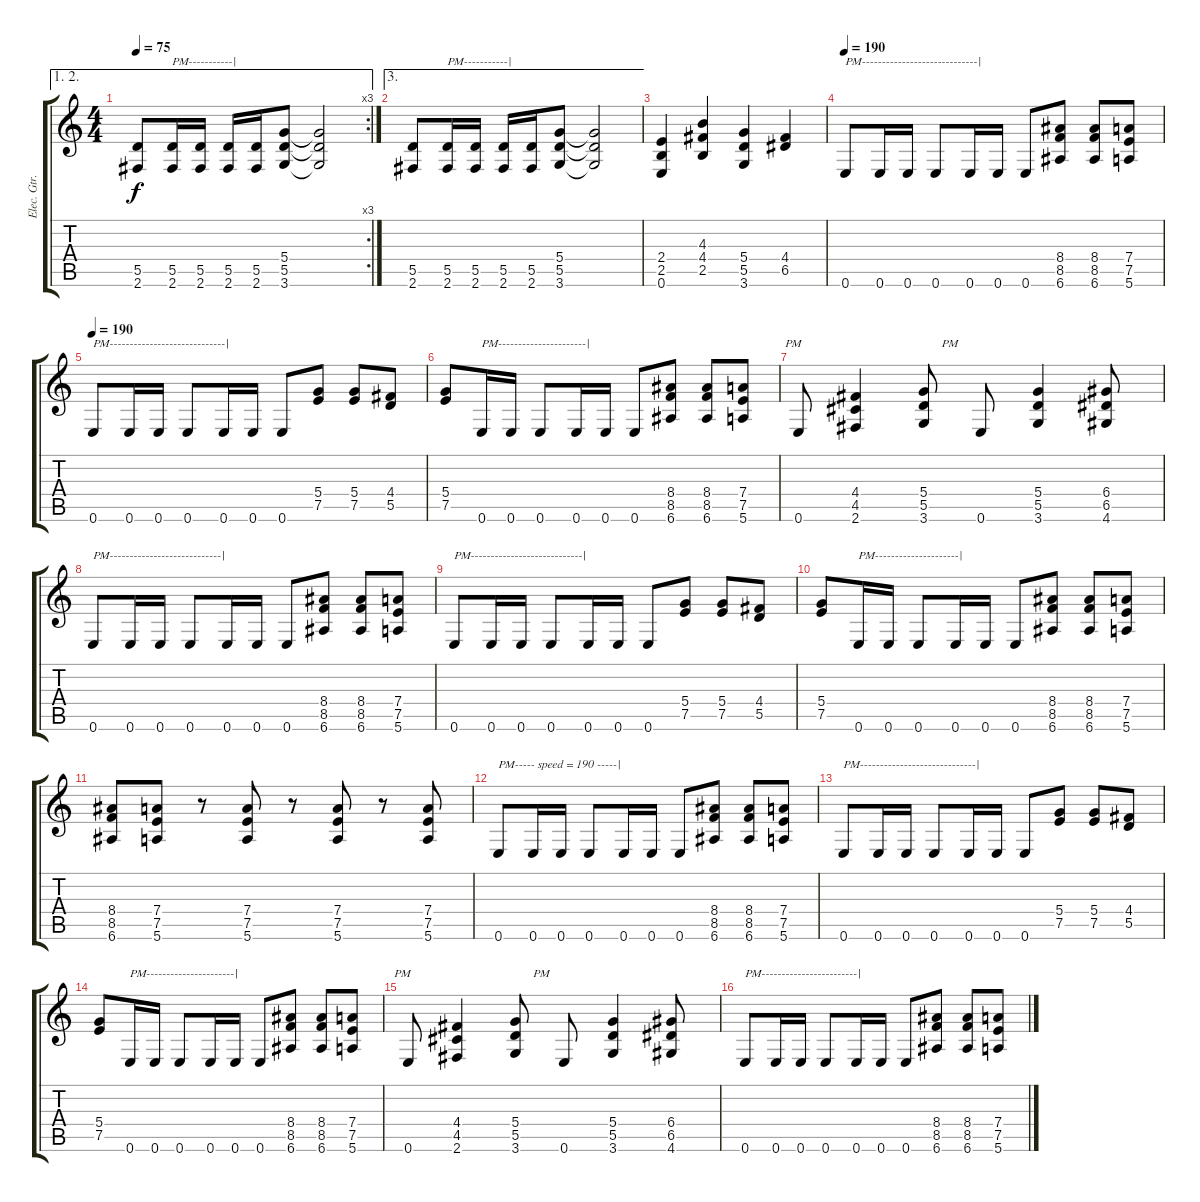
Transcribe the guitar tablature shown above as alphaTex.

\track ("Elec. Gtr. I" "Elec. Gtr.") {instrument distortionguitar}
\staff {score tabs}
\tuning (E4 B3 G3 D3 A2 E2) {hide}
\ae (1 2)
\rc 3
\ts (4 4)
\tempo 75
\clef g2
\ks c
(5.5 2.6).8{dy f} (5.5 2.6).16{txt "PM-----------|"} (5.5 2.6).16 (5.5 2.6).16 (5.5 2.6).16 (5.4 5.5 3.6).8 (5.4{t} 5.5{t} 3.6{t}).2 |
\ae 3
(5.5 2.6).8 (5.5 2.6).16{txt "PM-----------|"} (5.5 2.6).16 (5.5 2.6).16 (5.5 2.6).16 (5.4 5.5 3.6).8 (5.4{t} 5.5{t} 3.6{t}).2 |
(2.4 2.5 0.6).4 (4.3 4.4 2.5).4 (5.4 5.5 3.6).4 (4.4 6.5).4 |
\tempo 190
0.6.8{txt "PM-----------------------------|"} 0.6.16 0.6.16 0.6.8 0.6.16 0.6.16 0.6.8 (8.4 8.5 6.6).8 (8.4 8.5 6.6).8 (7.4 7.5 5.6).8 |
\tempo 190
0.6.8{txt "PM-----------------------------|"} 0.6.16 0.6.16 0.6.8 0.6.16 0.6.16 0.6.8 (5.4 7.5).8 (5.4 7.5).8 (4.4 5.5).8 |
(5.4 7.5).8 0.6.16{txt "PM----------------------|"} 0.6.16 0.6.8 0.6.16 0.6.16 0.6.8 (8.4 8.5 6.6).8 (8.4 8.5 6.6).8 (7.4 7.5 5.6).8{txt "              PM"} |
0.6.8 (4.4 4.5 2.6).4 (5.4 5.5 3.6).8{txt "      PM"} 0.6.8 (5.4 5.5 3.6).4 (6.4 6.5 4.6).8 |
0.6.8{txt "PM----------------------------|"} 0.6.16 0.6.16 0.6.8 0.6.16 0.6.16 0.6.8 (8.4 8.5 6.6).8 (8.4 8.5 6.6).8 (7.4 7.5 5.6).8 |
0.6.8{txt "PM----------------------------|"} 0.6.16 0.6.16 0.6.8 0.6.16 0.6.16 0.6.8 (5.4 7.5).8 (5.4 7.5).8 (4.4 5.5).8 |
(5.4 7.5).8 0.6.16{txt "PM---------------------|"} 0.6.16 0.6.8 0.6.16 0.6.16 0.6.8 (8.4 8.5 6.6).8 (8.4 8.5 6.6).8 (7.4 7.5 5.6).8 |
(8.4 8.5 6.6).8 (7.4 7.5 5.6).8 r.8 (7.4 7.5 5.6).8 r.8 (7.4 7.5 5.6).8 r.8 (7.4 7.5 5.6).8 |
0.6.8{txt "PM----- speed = 190 -----|"} 0.6.16 0.6.16 0.6.8 0.6.16 0.6.16 0.6.8 (8.4 8.5 6.6).8 (8.4 8.5 6.6).8 (7.4 7.5 5.6).8 |
0.6.8{txt "PM-----------------------------|"} 0.6.16 0.6.16 0.6.8 0.6.16 0.6.16 0.6.8 (5.4 7.5).8 (5.4 7.5).8 (4.4 5.5).8 |
(5.4 7.5).8 0.6.16{txt "PM----------------------|"} 0.6.16 0.6.8 0.6.16 0.6.16 0.6.8 (8.4 8.5 6.6).8 (8.4 8.5 6.6).8 (7.4 7.5 5.6).8{txt "              PM"} |
0.6.8 (4.4 4.5 2.6).4 (5.4 5.5 3.6).8{txt "      PM"} 0.6.8 (5.4 5.5 3.6).4 (6.4 6.5 4.6).8 |
0.6.8{txt "PM------------------------|"} 0.6.16 0.6.16 0.6.8 0.6.16 0.6.16 0.6.8 (8.4 8.5 6.6).8 (8.4 8.5 6.6).8 (7.4 7.5 5.6).8
